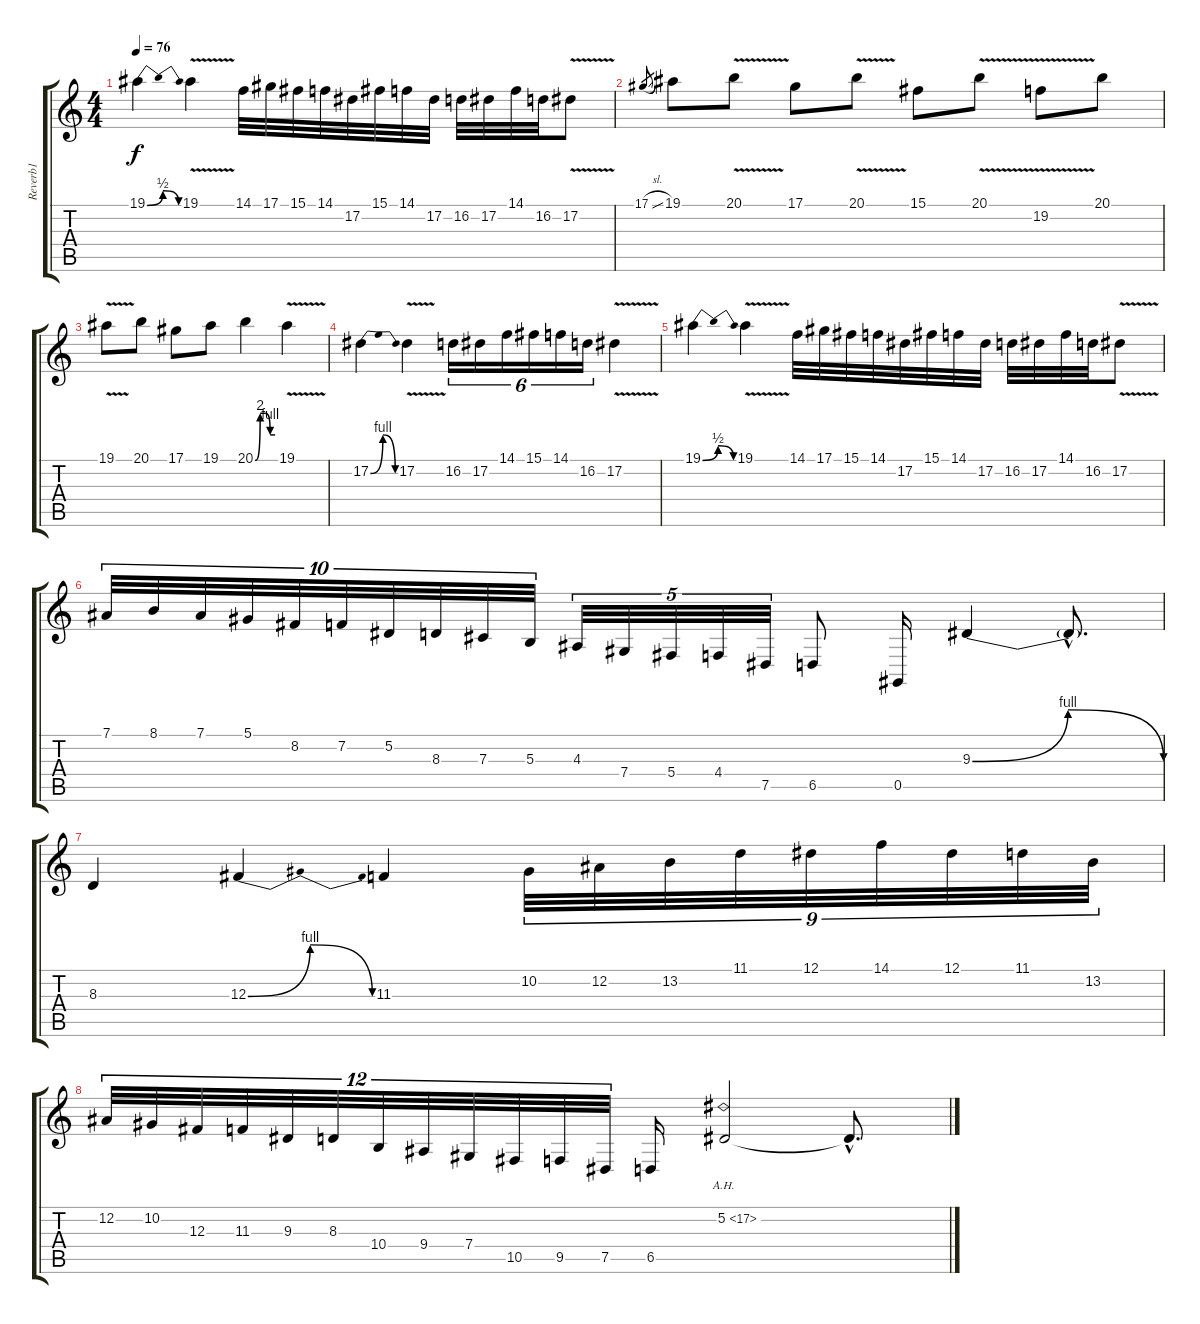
\track ("Reverb1" "Reverb1") {instrument orchestralharp}
\staff {score tabs}
\tuning (Eb4 Bb3 Gb3 Db3 Ab2 Eb2) {hide}
\ts (4 4)
\tempo 76
\clef g2
\ks c
19.1{be (bendrelease 0 0 15 2 30 2 60 0)}.4{dy f} 19.1{v}.4 14.1.32 17.1.32 15.1.32 14.1.32 17.2.32 15.1.32 14.1.32 17.2.32 16.2.32 17.2.32 14.1.32 16.2.32 17.2{v}.8 |
17.1{sl}.8{gr} 19.1.8 20.1{v}.8 17.1.8 20.1{v}.8 15.1.8 20.1{v}.8 19.2{v}.8 20.1.8 |
19.1{v}.8 20.1.8 17.1.8 19.1.8 20.1{be (custom 0 0 15 8 30 8 45 4 60 4)}.4 19.1{v}.4 |
17.2{be (bendrelease 0 0 15 4 30 4 60 0)}.4 17.2{v}.4 16.2.16{tu (6 4)} 17.2.16{tu (6 4)} 14.1.16{tu (6 4)} 15.1.16{tu (6 4)} 14.1.16{tu (6 4)} 16.2.16{tu (6 4)} 17.2{v}.4 |
19.1{be (bendrelease 0 0 15 2 30 2 60 0)}.4 19.1{v}.4 14.1.32 17.1.32 15.1.32 14.1.32 17.2.32 15.1.32 14.1.32 17.2.32 16.2.32 17.2.32 14.1.32 16.2.32 17.2{v}.8 |
7.1.32{tu (10 8)} 8.1.32{tu (10 8)} 7.1.32{tu (10 8)} 5.1.32{tu (10 8)} 8.2.32{tu (10 8)} 7.2.32{tu (10 8)} 5.2.32{tu (10 8)} 8.3.32{tu (10 8)} 7.3.32{tu (10 8)} 5.3.32{tu (10 8)} 4.3.32{tu (5 4)} 7.4.32{tu (5 4)} 5.4.32{tu (5 4)} 4.4.32{tu (5 4)} 7.5.32{tu (5 4)} 6.5.8 0.5.16 9.3{be (bendrelease 0 0 15 4 30 4 60 0)}.4 9.3{hac t}.8{d} |
8.3.4 12.3{be (bendrelease 0 0 15 4 30 4 60 0)}.4 11.3.4 10.2.32{tu (9 8)} 12.2.32{tu (9 8)} 13.2.32{tu (9 8)} 11.1.32{tu (9 8)} 12.1.32{tu (9 8)} 14.1.32{tu (9 8)} 12.1.32{tu (9 8)} 11.1.32{tu (9 8)} 13.2.32{tu (9 8)} |
12.2.32{tu (12 8)} 10.2.32{tu (12 8)} 12.3.32{tu (12 8)} 11.3.32{tu (12 8)} 9.3.32{tu (12 8)} 8.3.32{tu (12 8)} 10.4.32{tu (12 8)} 9.4.32{tu (12 8)} 7.4.32{tu (12 8)} 10.5.32{tu (12 8)} 9.5.32{tu (12 8)} 7.5.32{tu (12 8)} 6.5.16 5.2{ah 12}.2 5.2{hac t}.8{d}
